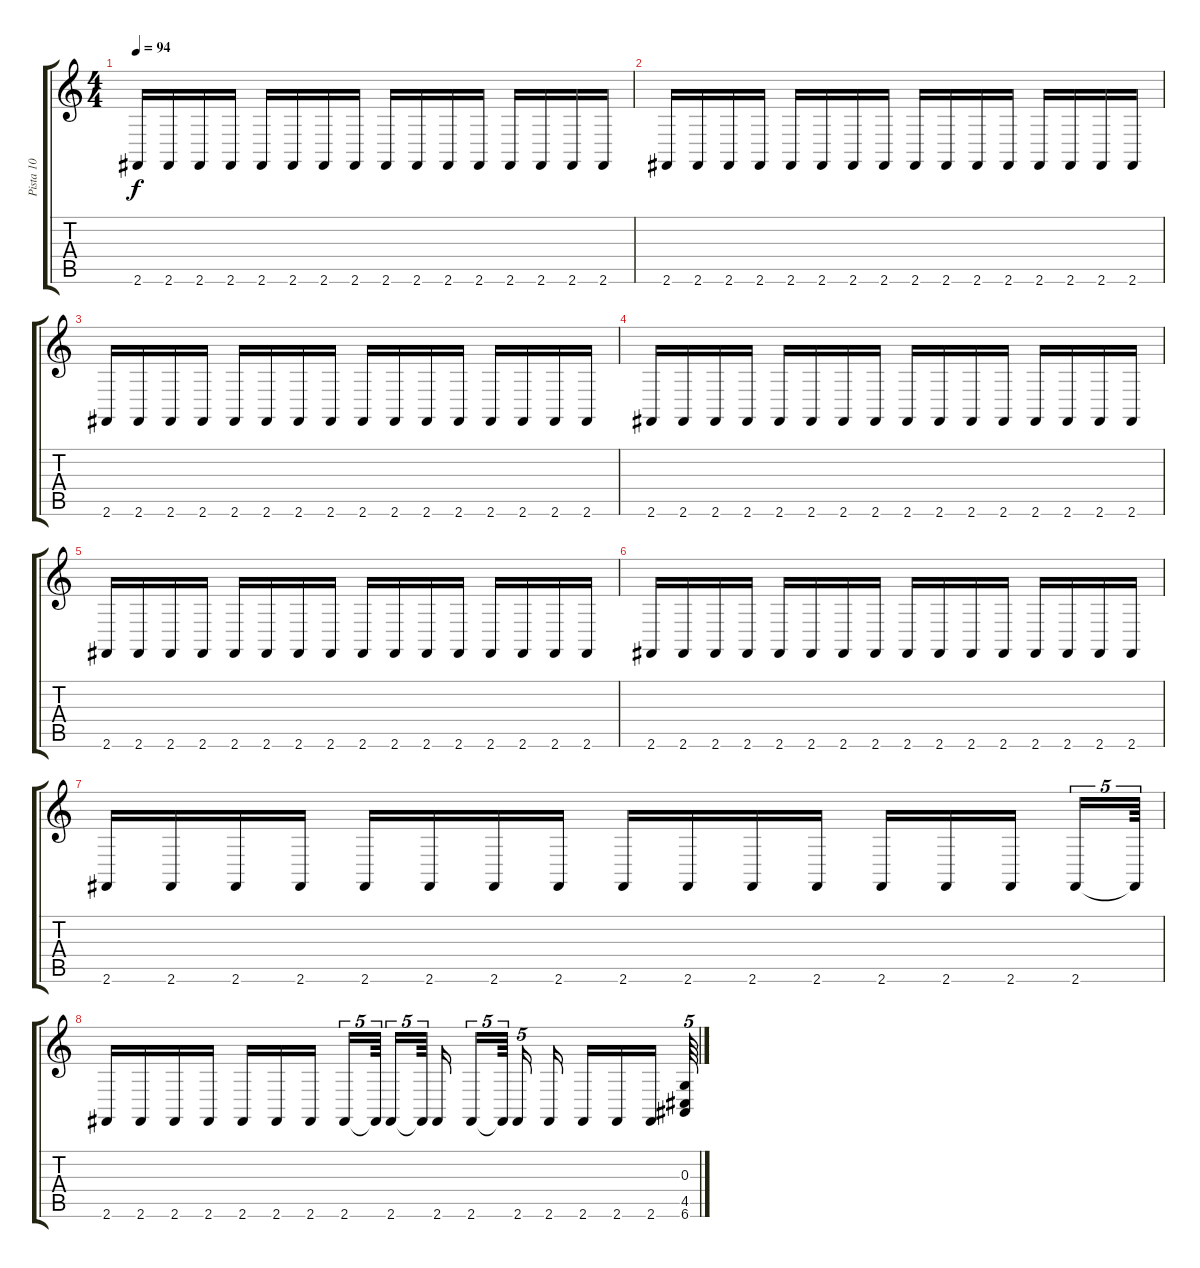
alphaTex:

\track ("Pista 10" "Pista 10") {instrument drawbarorgan}
\staff {score tabs}
\tuning (E4 B3 G3 D3 A2 E2) {hide}
\ts (4 4)
\tempo 94
\clef g2
\ks c
2.6.16{dy f} 2.6.16 2.6.16 2.6.16 2.6.16 2.6.16 2.6.16 2.6.16 2.6.16 2.6.16 2.6.16 2.6.16 2.6.16 2.6.16 2.6.16 2.6.16 |
2.6.16 2.6.16 2.6.16 2.6.16 2.6.16 2.6.16 2.6.16 2.6.16 2.6.16 2.6.16 2.6.16 2.6.16 2.6.16 2.6.16 2.6.16 2.6.16 |
2.6.16 2.6.16 2.6.16 2.6.16 2.6.16 2.6.16 2.6.16 2.6.16 2.6.16 2.6.16 2.6.16 2.6.16 2.6.16 2.6.16 2.6.16 2.6.16 |
2.6.16 2.6.16 2.6.16 2.6.16 2.6.16 2.6.16 2.6.16 2.6.16 2.6.16 2.6.16 2.6.16 2.6.16 2.6.16 2.6.16 2.6.16 2.6.16 |
2.6.16 2.6.16 2.6.16 2.6.16 2.6.16 2.6.16 2.6.16 2.6.16 2.6.16 2.6.16 2.6.16 2.6.16 2.6.16 2.6.16 2.6.16 2.6.16 |
2.6.16 2.6.16 2.6.16 2.6.16 2.6.16 2.6.16 2.6.16 2.6.16 2.6.16 2.6.16 2.6.16 2.6.16 2.6.16 2.6.16 2.6.16 2.6.16 |
2.6.16 2.6.16 2.6.16 2.6.16 2.6.16 2.6.16 2.6.16 2.6.16 2.6.16 2.6.16 2.6.16 2.6.16 2.6.16 2.6.16 2.6.16 2.6.16{tu (5 4)} 2.6{t}.64{tu (5 4)} |
2.6.16 2.6.16 2.6.16 2.6.16 2.6.16 2.6.16 2.6.16 2.6.16{tu (5 4)} 2.6{t}.64{tu (5 4)} 2.6.16{tu (5 4)} 2.6{t}.64{tu (5 4)} 2.6.16 2.6.16{tu (5 4)} 2.6{t}.64{tu (5 4)} 2.6.16{tu (5 4)} 2.6.16 2.6.16 2.6.16 2.6.16 (0.3 4.5 6.6).64{tu (5 4)}
